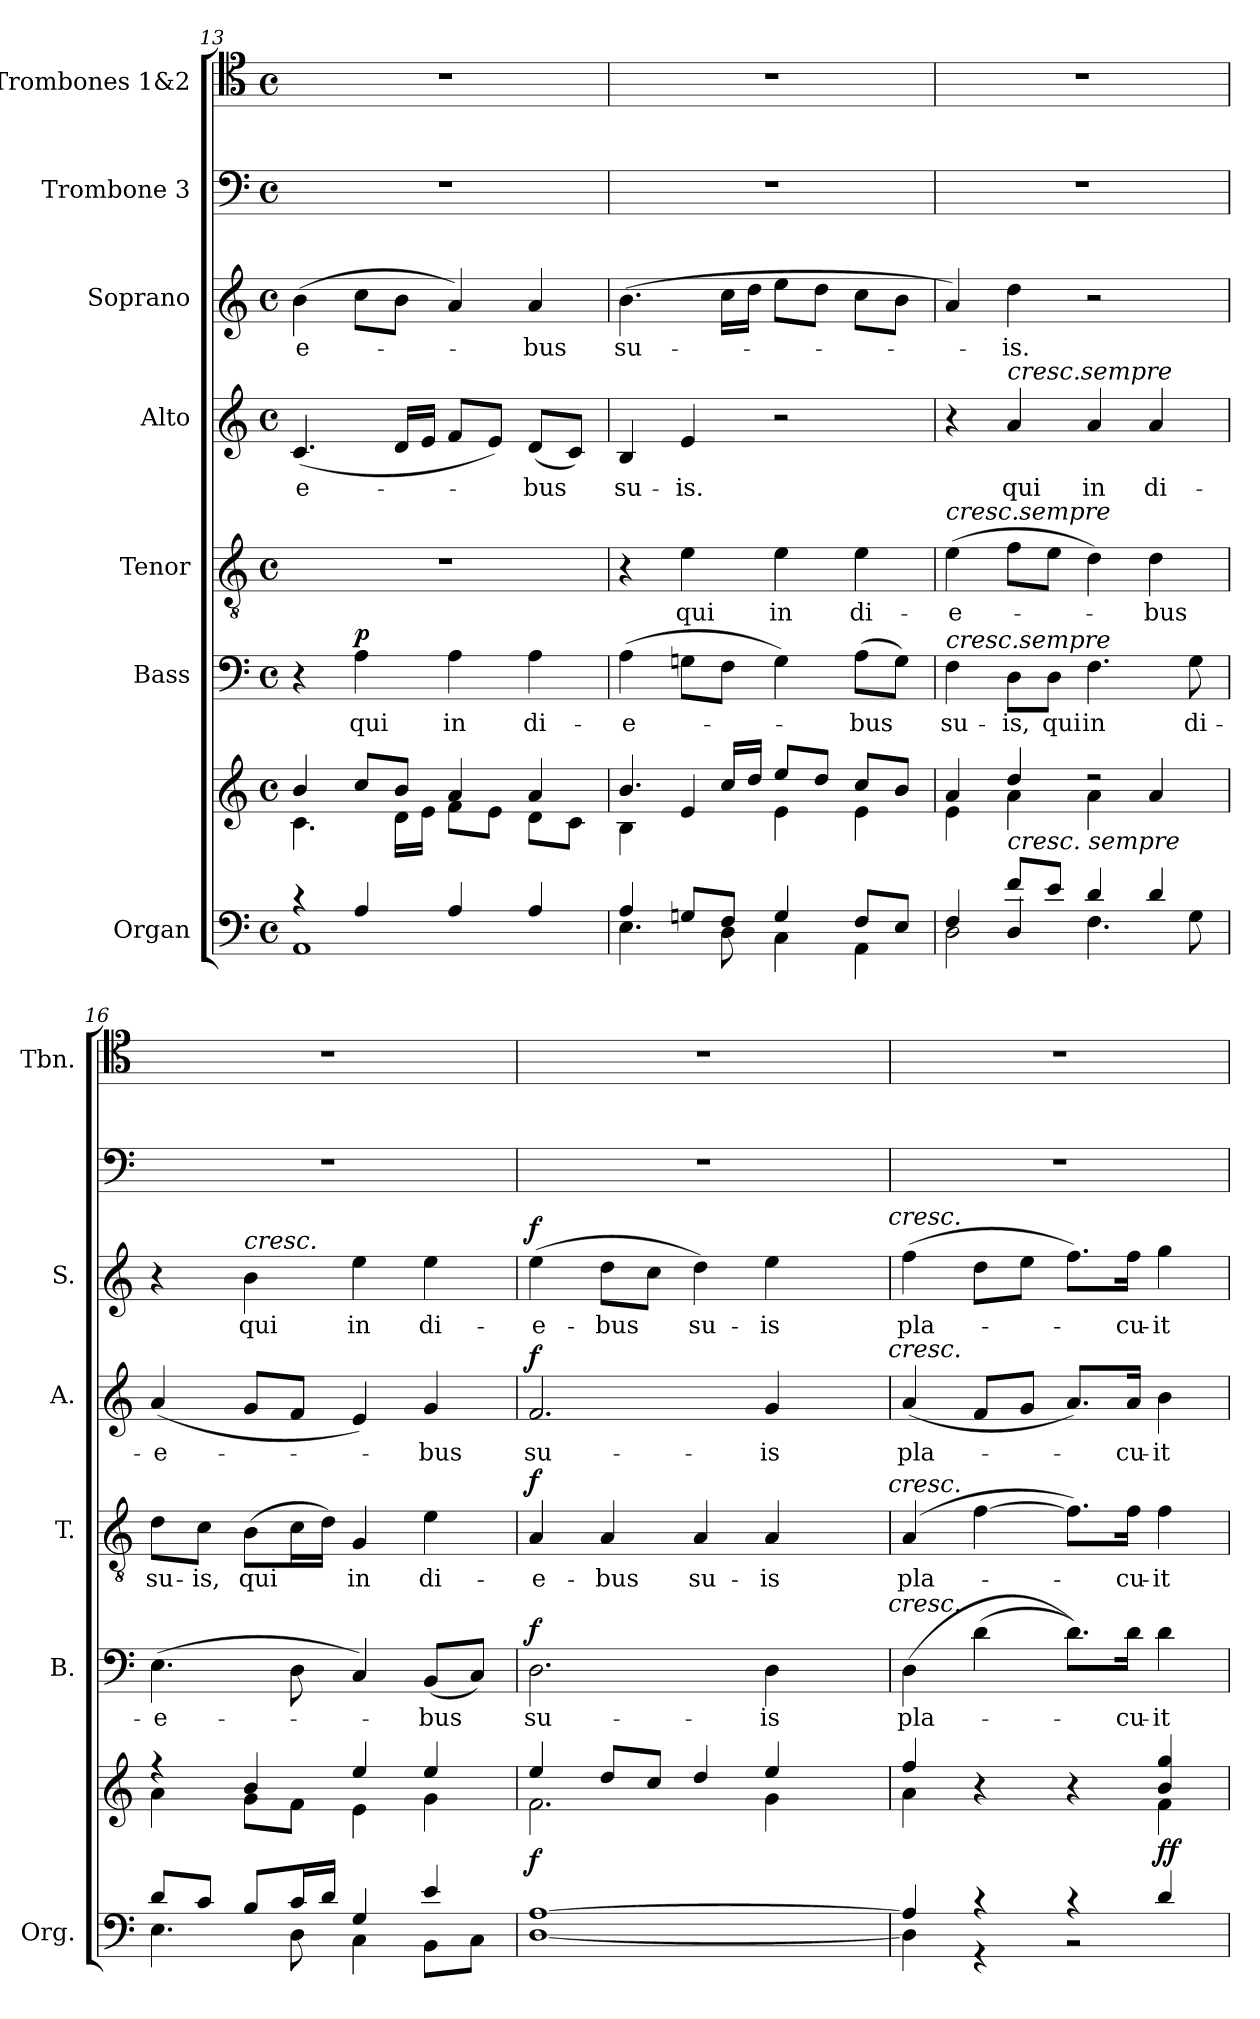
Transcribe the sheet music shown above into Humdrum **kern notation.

**kern	**kern	**dynam	**kern	**text	**dynam	**kern	**text	**dynam	**kern	**text	**dynam	**kern	**text	**dynam	**kern	**kern
*part7	*part7	*part7	*part6	*part6	*part6	*part5	*part5	*part5	*part4	*part4	*part4	*part3	*part3	*part3	*part2	*part1
*staff8	*staff7	*staff7/8	*staff6	*staff6	*staff6	*staff5	*staff5	*staff5	*staff4	*staff4	*staff4	*staff3	*staff3	*staff3	*staff2	*staff1
*I"Organ	*	*	*I"Bass	*	*	*I"Tenor	*	*	*I"Alto	*	*	*I"Soprano	*	*	*I"Trombone 3	*I"Trombones 1&2
*I'Org.	*	*	*I'B.	*	*	*I'T.	*	*	*I'A.	*	*	*I'S.	*	*	*	*I'Tbn.
*clefF4	*clefG2	*	*clefF4	*	*	*clefGv2	*	*	*clefG2	*	*	*clefG2	*	*	*clefF4	*clefC4
*	*	*	*	*	*	*ITrd7c12	*	*	*	*	*	*	*	*	*	*
*k[]	*k[]	*	*k[]	*	*	*k[]	*	*	*k[]	*	*	*k[]	*	*	*k[]	*k[]
*C:	*C:	*	*C:	*	*	*C:	*	*	*C:	*	*	*C:	*	*	*C:	*C:
*M4/4	*M4/4	*	*M4/4	*	*	*M4/4	*	*	*M4/4	*	*	*M4/4	*	*	*M4/4	*M4/4
*met(c)	*met(c)	*	*met(c)	*	*	*met(c)	*	*	*met(c)	*	*	*met(c)	*	*	*met(c)	*met(c)
=13	=13	=13	=13	=13	=13	=13	=13	=13	=13	=13	=13	=13	=13	=13	=13	=13
*^	*^	*	*	*	*	*	*	*	*	*	*	*	*	*	*	*
!	!	!	!	!	!	!	!	!	!	!	!	!LO:LY:b:color=#000000	!	!	!	!	!	!
!	!	!	!	!	!	!	!	!	!	!	!	!	!	!	!LO:LY:b:color=#000000	!	!	!
4r	1AAi	4bi/	4.ci\	.	4r	.	.	1r	.	.	(4.ci/	-e-	.	(4bi\	-e-	.	1r	1r
!	!	!	!	!	!	!LO:LY:b:color=#000000	!	!	!	!	!	!	!	!	!	!	!	!
4Ai/	.	8cci/L	.	.	4Ai\	qui	p	.	.	.	.	.	.	8cci\L	.	.	.	.
.	.	8bi/J	16di\LL	.	.	.	.	.	.	.	16di/LL	.	.	8bi\J	.	.	.	.
.	.	.	16ei\JJ	.	.	.	.	.	.	.	16ei/JJ	.	.	.	.	.	.	.
!	!	!	!	!	!	!LO:LY:b:color=#000000	!	!	!	!	!	!	!	!	!	!	!	!
4Ai/	.	4ai/	8fi\L	.	4Ai\	in	.	.	.	.	8fi/L	.	.	4ai/)	.	.	.	.
.	.	.	8ei\J	.	.	.	.	.	.	.	8ei/J)	.	.	.	.	.	.	.
!	!	!	!	!	!	!LO:LY:b:color=#000000	!	!	!	!	!	!	!	!	!	!	!	!
!	!	!	!	!	!	!	!	!	!	!	!	!LO:LY:b:color=#000000	!	!	!	!	!	!
!	!	!	!	!	!	!	!	!	!	!	!	!	!	!	!LO:LY:b:color=#000000	!	!	!
4Ai/	.	4ai/	8di\L	.	4Ai\	di-	.	.	.	.	(8di/L	-bus	.	4ai/	-bus	.	.	.
.	.	.	8ci\J	.	.	.	.	.	.	.	8ci/J)	.	.	.	.	.	.	.
=14	=14	=14	=14	=14	=14	=14	=14	=14	=14	=14	=14	=14	=14	=14	=14	=14	=14	=14
!	!	!	!	!	!	!LO:LY:b:color=#000000	!	!	!	!	!	!	!	!	!	!	!	!
!	!	!	!	!	!	!	!	!	!	!	!	!LO:LY:b:color=#000000	!	!	!	!	!	!
!	!	!	!	!	!	!	!	!	!	!	!	!	!	!	!LO:LY:b:color=#000000	!	!	!
4Ai/	4.Ei\	4.bi/	4Bi\	.	(4Ai\	-e-	.	4r	.	.	4Bi/	su-	.	(4.bi\	su-	.	1r	1r
!	!	!	!	!	!	!	!	!	!LO:LY:b:color=#000000	!	!	!	!	!	!	!	!	!
!	!	!	!	!	!	!	!	!	!	!	!	!LO:LY:b:color=#000000	!	!	!	!	!	!
8Gni/L	.	.	4ei/	.	8Gni\L	.	.	4Ei\	qui	.	4ei/	-is.	.	.	.	.	.	.
8Fi/J	8Di\	16cci/LL	.	.	8Fi\J	.	.	.	.	.	.	.	.	16cci\LL	.	.	.	.
.	.	16ddi/JJ	.	.	.	.	.	.	.	.	.	.	.	16ddi\JJ	.	.	.	.
!	!	!	!	!	!	!	!	!	!LO:LY:b:color=#000000	!	!	!	!	!	!	!	!	!
4Gi/	4Ci\	8eei/L	4ei\	.	4Gi\)	.	.	4Ei\	in	.	2r	.	.	8eei\L	.	.	.	.
.	.	8ddi/J	.	.	.	.	.	.	.	.	.	.	.	8ddi\J	.	.	.	.
!	!	!	!	!	!	!LO:LY:b:color=#000000	!	!	!	!	!	!	!	!	!	!	!	!
!	!	!	!	!	!	!	!	!	!LO:LY:b:color=#000000	!	!	!	!	!	!	!	!	!
8Fi/L	4AAi\	8cci/L	4ei\	.	(8Ai\L	-bus	.	4Ei\	di-	.	.	.	.	8cci\L	.	.	.	.
8Ei/J	.	8bi/J	.	.	8Gi\J)	.	.	.	.	.	.	.	.	8bi\J	.	.	.	.
=15	=15	=15	=15	=15	=15	=15	=15	=15	=15	=15	=15	=15	=15	=15	=15	=15	=15	=15
*	*^	*	*	*	*	*	*	*	*	*	*	*	*	*	*	*	*	*
!	!	!	!	!	!	!	!LO:LY:b:color=#000000	!	!	!	!	!	!	!	!	!	!	!	!
!	!	!	!	!	!	!	!	!	!LO:TX:a:i:t=cresc.sempre	!	!	!	!	!	!	!	!	!	!
!	!	!	!	!	!	!LO:TX:a:i:t=cresc.sempre	!	!	!	!	!	!	!	!	!	!	!	!	!
!	!	!	!	!	!	!	!	!	!	!LO:LY:b:color=#000000	!	!	!	!	!	!	!	!	!
4Fi/	2Di\	4ryy	4ai/	4ei\	.	4Fi\	su-	.	(4Ei\	-e-	.	4r	.	.	4ai/)	.	.	1r	1r
!	!	!	!	!	!	!	!LO:LY:b:color=#000000	!	!	!	!	!	!	!	!	!	!	!	!
!	!	!	!	!	!	!	!	!	!	!	!	!	!LO:LY:b:color=#000000	!	!	!	!	!	!
!	!	!	!	!	!	!	!	!	!	!	!	!LO:TX:a:i:t=cresc.sempre	!	!	!	!	!	!	!
!LO:TX:a:i:t=cresc. sempre	!	!	!	!	!	!	!	!	!	!	!	!	!	!	!	!	!	!	!
!	!	!	!	!	!	!	!	!	!	!	!	!	!	!	!	!LO:LY:b:color=#000000	!	!	!
4Di/	.	8fi/L	4ddi/	4ai\	.	8Di\L	-is,	.	8Fi\L	.	.	4ai/	qui	.	4ddi\	-is.	.	.	.
!	!	!	!	!	!	!	!LO:LY:b:color=#000000	!	!	!	!	!	!	!	!	!	!	!	!
.	.	8ei/J	.	.	.	8Di\J	qui	.	8Ei\J	.	.	.	.	.	.	.	.	.	.
!	!	!	!	!	!	!	!LO:LY:b:color=#000000	!	!	!	!	!	!	!	!	!	!	!	!
!	!	!	!	!	!	!	!	!	!	!	!	!	!LO:LY:b:color=#000000	!	!	!	!	!	!
4di/	4.Fi\	2ryy	2r	4ai\	.	4.Fi\	in	.	4Di\)	.	.	4ai/	in	.	2r	.	.	.	.
!	!	!	!	!	!	!	!	!	!	!LO:LY:b:color=#000000	!	!	!	!	!	!	!	!	!
!	!	!	!	!	!	!	!	!	!	!	!	!	!LO:LY:b:color=#000000	!	!	!	!	!	!
4di/	.	.	.	4ai/	.	.	.	.	4Di\	-bus	.	4ai/	di-	.	.	.	.	.	.
!	!	!	!	!	!	!	!LO:LY:b:color=#000000	!	!	!	!	!	!	!	!	!	!	!	!
.	8Gi\	.	.	.	.	8Gi\	di-	.	.	.	.	.	.	.	.	.	.	.	.
*	*v	*v	*	*	*	*	*	*	*	*	*	*	*	*	*	*	*	*	*
=16	=16	=16	=16	=16	=16	=16	=16	=16	=16	=16	=16	=16	=16	=16	=16	=16	=16	=16
!	!	!	!	!	!	!LO:LY:b:color=#000000	!	!	!	!	!	!	!	!	!	!	!	!
!	!	!	!	!	!	!	!	!	!LO:LY:b:color=#000000	!	!	!	!	!	!	!	!	!
!	!	!	!	!	!	!	!	!	!	!	!	!LO:LY:b:color=#000000	!	!	!	!	!	!
8di/L	4.Ei\	4r	4ai\	.	(4.Ei\	-e-	.	8Di\L	su-	.	(4ai/	-e-	.	4r	.	.	1r	1r
!	!	!	!	!	!	!	!	!	!LO:LY:b:color=#000000	!	!	!	!	!	!	!	!	!
8ci/J	.	.	.	.	.	.	.	8Ci\J	-is,	.	.	.	.	.	.	.	.	.
!	!	!	!	!	!	!	!	!	!LO:LY:b:color=#000000	!	!	!	!	!	!	!	!	!
!	!	!	!	!	!	!	!	!	!	!	!	!	!	!LO:TX:a:i:t=cresc.	!	!	!	!
!	!	!	!	!	!	!	!	!	!	!	!	!	!	!	!LO:LY:b:color=#000000	!	!	!
8Bi/L	.	4bi/	8gi\L	.	.	.	.	(8BBi\L	qui	.	8gi/L	.	.	4bi\	qui	.	.	.
16ci/L	8Di\	.	8fi\J	.	8Di\	.	.	16Ci\L	.	.	8fi/J	.	.	.	.	.	.	.
16di/JJ	.	.	.	.	.	.	.	16Di\JJ)	.	.	.	.	.	.	.	.	.	.
!	!	!	!	!	!	!	!	!	!LO:LY:b:color=#000000	!	!	!	!	!	!	!	!	!
!	!	!	!	!	!	!	!	!	!	!	!	!	!	!	!LO:LY:b:color=#000000	!	!	!
4Gi/	4Ci\	4eei/	4ei\	.	4Ci/)	.	.	4GGi/	in	.	4ei/)	.	.	4eei\	in	.	.	.
!	!	!	!	!	!	!LO:LY:b:color=#000000	!	!	!	!	!	!	!	!	!	!	!	!
!	!	!	!	!	!	!	!	!	!LO:LY:b:color=#000000	!	!	!	!	!	!	!	!	!
!	!	!	!	!	!	!	!	!	!	!	!	!LO:LY:b:color=#000000	!	!	!	!	!	!
!	!	!	!	!	!	!	!	!	!	!	!	!	!	!	!LO:LY:b:color=#000000	!	!	!
4ei/	8BBi\L	4eei/	4gi\	.	(8BBi/L	-bus	.	4Ei\	di-	.	4gi/	-bus	.	4eei\	di-	.	.	.
.	8Ci\J	.	.	.	8Ci/J)	.	.	.	.	.	.	.	.	.	.	.	.	.
!!LO:LB:g=z
=17	=17	=17	=17	=17	=17	=17	=17	=17	=17	=17	=17	=17	=17	=17	=17	=17	=17	=17
!	!	!	!	!	!	!LO:LY:b:color=#000000	!	!	!	!	!	!	!	!	!	!	!	!
!	!	!	!	!	!	!	!	!	!LO:LY:b:color=#000000	!	!	!	!	!	!	!	!	!
!	!	!	!	!	!	!	!	!	!	!	!	!LO:LY:b:color=#000000	!	!	!	!	!	!
!	!	!	!	!	!	!	!	!	!	!	!	!	!	!	!LO:LY:b:color=#000000	!	!	!
*	*	*	*	*	*^	*	*	*^	*	*	*^	*	*	*^	*	*	*	*
[>1Ai	[<1Di	4eei/	2.fi\	f	2.Di\	2ryy	su-	f	4AAi/	2ryy	-e-	f	2.fi/	2ryy	su-	f	(4eei\	2ryy	-e-	f	1r	1r
!	!	!	!	!	!	!	!	!	!	!	!LO:LY:b:color=#000000	!	!	!	!	!	!	!	!	!	!	!
!	!	!	!	!	!	!	!	!	!	!	!	!	!	!	!	!	!	!	!LO:LY:b:color=#000000	!	!	!
.	.	8ddi/L	.	.	.	.	.	.	4AAi/	.	-bus	.	.	.	.	.	8ddi\L	.	-bus	.	.	.
.	.	8cci/J	.	.	.	.	.	.	.	.	.	.	.	.	.	.	8cci\J	.	.	.	.	.
!	!	!	!	!	!	!	!	!	!	!	!LO:LY:b:color=#000000	!	!	!	!	!	!	!	!	!	!	!
!	!	!	!	!	!	!	!	!	!	!	!	!	!	!	!	!	!	!	!LO:LY:b:color=#000000	!	!	!
.	.	4ddi/	.	.	.	4ryy	.	.	4AAi/	4ryy	su-	.	.	4ryy	.	.	4ddi\)	4ryy	su-	.	.	.
!	!	!	!	!	!	!	!LO:LY:b:color=#000000	!	!	!	!	!	!	!	!	!	!	!	!	!	!	!
!	!	!	!	!	!	!	!	!	!	!	!LO:LY:b:color=#000000	!	!	!	!	!	!	!	!	!	!	!
!	!	!	!	!	!	!	!	!	!	!	!	!	!	!	!LO:LY:b:color=#000000	!	!	!	!	!	!	!
!	!	!	!	!	!	!	!	!	!	!	!	!	!	!	!	!	!	!	!LO:LY:b:color=#000000	!	!	!
.	.	4eei/	4gi\	.	4Di\	8ryy	-is	.	4AAi/	8ryy	-is	.	4gi/	8ryy	-is	.	4eei\	8ryy	-is	.	.	.
.	.	.	.	.	.	16ryy	.	.	.	16ryy	.	.	.	16ryy	.	.	.	16ryy	.	.	.	.
.	.	.	.	.	.	32ryy	.	.	.	32ryy	.	.	.	32ryy	.	.	.	32ryy	.	.	.	.
.	.	.	.	.	.	64ryy	.	.	.	64ryy	.	.	.	64ryy	.	.	.	64ryy	.	.	.	.
.	.	.	.	.	.	128...ryy	.	.	.	128...ryy	.	.	.	128...ryy	.	.	.	128...ryy	.	.	.	.
!	!	!	!	!	!	!	!	!	!	!	!	!	!	!	!	!	!	!LO:TX:a:i:t=cresc.	!	!	!	!
!	!	!	!	!	!	!	!	!	!	!	!	!	!	!LO:TX:a:i:t=cresc.	!	!	!	!	!	!	!	!
!	!	!	!	!	!	!	!	!	!	!LO:TX:a:i:t=cresc.	!	!	!	!	!	!	!	!	!	!	!	!
!	!	!	!	!	!	!LO:TX:a:i:t=cresc.	!	!	!	!	!	!	!	!	!	!	!	!	!	!	!	!
.	.	.	.	.	.	1024ryy	.	.	.	1024ryy	.	.	.	1024ryy	.	.	.	1024ryy	.	.	.	.
*	*	*	*	*	*v	*v	*	*	*	*	*	*	*v	*v	*	*	*v	*v	*	*	*	*
*	*	*	*	*	*	*	*	*v	*v	*	*	*	*	*	*	*	*	*	*
=18	=18	=18	=18	=18	=18	=18	=18	=18	=18	=18	=18	=18	=18	=18	=18	=18	=18	=18
*	*	*	*	*	*^	*	*	*^	*	*	*^	*	*	*^	*	*	*	*
!	!	!	!	!	!	!	!LO:LY:b:color=#000000	!	!	!	!	!	!	!	!	!	!	!	!	!	!	!
*	*	*	*	*	*v	*v	*	*	*	*	*	*	*v	*v	*	*	*v	*v	*	*	*	*
*	*	*	*	*	*	*	*	*v	*v	*	*	*	*	*	*	*	*	*	*
*	*	*	*	*	*^	*	*	*^	*	*	*^	*	*	*^	*	*	*	*
!	!	!	!	!	!	!	!	!	!	!	!LO:LY:b:color=#000000	!	!	!	!	!	!	!	!	!	!	!
*	*	*	*	*	*v	*v	*	*	*	*	*	*	*v	*v	*	*	*v	*v	*	*	*	*
*	*	*	*	*	*	*	*	*v	*v	*	*	*	*	*	*	*	*	*	*
*	*	*	*	*	*^	*	*	*^	*	*	*^	*	*	*^	*	*	*	*
!	!	!	!	!	!	!	!	!	!	!	!	!	!	!	!LO:LY:b:color=#000000	!	!	!	!	!	!	!
*	*	*	*	*	*v	*v	*	*	*	*	*	*	*v	*v	*	*	*v	*v	*	*	*	*
*	*	*	*	*	*	*	*	*v	*v	*	*	*	*	*	*	*	*	*	*
*	*	*	*	*	*^	*	*	*^	*	*	*^	*	*	*^	*	*	*	*
!	!	!	!	!	!	!	!	!	!	!	!	!	!	!	!	!	!	!	!LO:LY:b:color=#000000	!	!	!
*	*	*	*	*	*v	*v	*	*	*	*	*	*	*v	*v	*	*	*v	*v	*	*	*	*
*	*	*	*	*	*	*	*	*v	*v	*	*	*	*	*	*	*	*	*	*
4Ai/]	4Di\]	4ffi/	4ai\	.	(4Di\	pla-	.	(4AAi/	pla-	.	(4ai/	pla-	.	(4ffi\	pla-	.	1r	1r
4r	4r	4r	4ryy	.	(4di\	.	.	[>4Fi\	.	.	8fi/L	.	.	8ddi\L	.	.	.	.
.	.	.	.	.	.	.	.	.	.	.	8gi/J	.	.	8eei\J	.	.	.	.
4r	2r	4r	4ryy	.	8.di\L))	.	.	8.Fi\L])	.	.	8.ai/L)	.	.	8.ffi\L)	.	.	.	.
!	!	!	!	!	!	!LO:LY:b:color=#000000	!	!	!	!	!	!	!	!	!	!	!	!
!	!	!	!	!	!	!	!	!	!LO:LY:b:color=#000000	!	!	!	!	!	!	!	!	!
!	!	!	!	!	!	!	!	!	!	!	!	!LO:LY:b:color=#000000	!	!	!	!	!	!
!	!	!	!	!	!	!	!	!	!	!	!	!	!	!	!LO:LY:b:color=#000000	!	!	!
.	.	.	.	.	16di\Jk	-cu-	.	16Fi\Jk	-cu-	.	16ai/Jk	-cu-	.	16ffi\Jk	-cu-	.	.	.
!	!	!	!	!	!	!LO:LY:b:color=#000000	!	!	!	!	!	!	!	!	!	!	!	!
!	!	!	!	!	!	!	!	!	!LO:LY:b:color=#000000	!	!	!	!	!	!	!	!	!
!	!	!	!	!	!	!	!	!	!	!	!	!LO:LY:b:color=#000000	!	!	!	!	!	!
!	!	!	!	!	!	!	!	!	!	!	!	!	!	!	!LO:LY:b:color=#000000	!	!	!
4di/	.	4bi/ 4ggi	4fi\	ff	4di\	-it	.	4Fi\	-it	.	4bi\	-it	.	4ggi\	-it	.	.	.
*v	*v	*	*	*	*	*	*	*	*	*	*	*	*	*	*	*	*	*
*	*v	*v	*	*	*	*	*	*	*	*	*	*	*	*	*	*	*
=	=	=	=	=	=	=	=	=	=	=	=	=	=	=	=	=
*-	*-	*-	*-	*-	*-	*-	*-	*-	*-	*-	*-	*-	*-	*-	*-	*-
